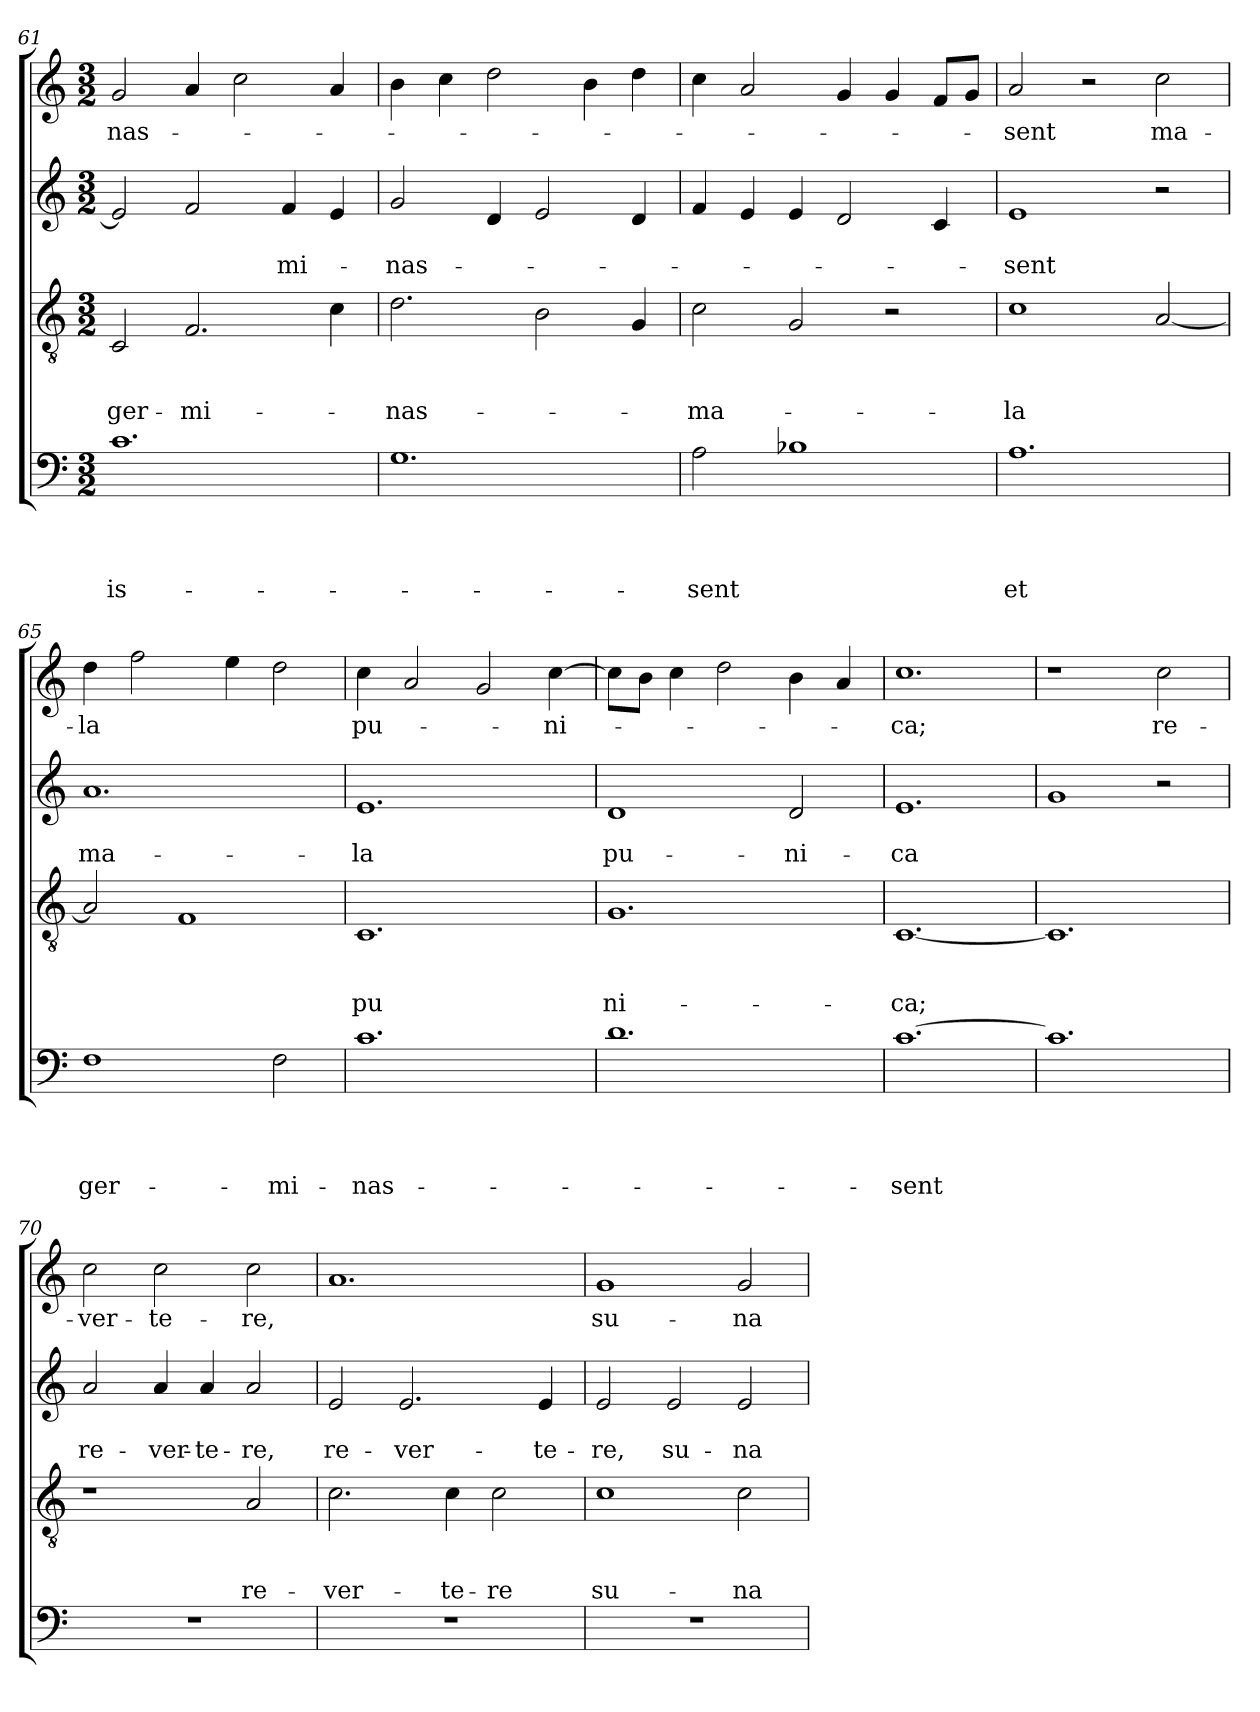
**kern	**text	**text	**text	**text	**kern	**text	**text	**text	**kern	**text	**text	**kern	**text
*part4	*part4	*part4	*part4	*part4	*part3	*part3	*part3	*part3	*part2	*part2	*part2	*part1	*part1
*staff4	*staff4	*staff4	*staff4	*staff4	*staff3	*staff3	*staff3	*staff3	*staff2	*staff2	*staff2	*staff1	*staff1
!!LO:LB:g=z
*clefF4	*	*	*	*	*clefGv2	*	*	*	*clefG2	*	*	*clefG2	*
*k[]	*	*	*	*	*k[]	*	*	*	*k[]	*	*	*k[]	*
*C:	*	*	*	*	*C:	*	*	*	*C:	*	*	*C:	*
*M3/2	*	*	*	*	*M3/2	*	*	*	*M3/2	*	*	*M3/2	*
=61	=61	=61	=61	=61	=61	=61	=61	=61	=61	=61	=61	=61	=61
!	!	!	!	!LO:LY:b	!	!	!	!LO:LY:b	!	!	!	!	!LO:LY:b
1.c	.	.	.	-is-	2C/	.	.	ger-	2e/]	.	.	2g/	-nas-
!	!	!	!	!	!	!	!	!LO:LY:b	!	!	!	!	!
.	.	.	.	.	2.F/	.	.	-mi-	2f/	.	.	4a/	.
.	.	.	.	.	.	.	.	.	.	.	.	2cc\	.
!	!	!	!	!	!	!	!	!	!	!	!LO:LY:b	!	!
.	.	.	.	.	.	.	.	.	4f/	.	-mi-	.	.
.	.	.	.	.	4c\	.	.	.	4e/	.	.	4a/	.
=62	=62	=62	=62	=62	=62	=62	=62	=62	=62	=62	=62	=62	=62
!	!	!	!	!	!	!	!	!LO:LY:b	!	!	!LO:LY:b	!	!
1.G	.	.	.	.	2.d\	.	.	-nas-	2g/	.	-nas-	4b\	.
.	.	.	.	.	.	.	.	.	.	.	.	4cc\	.
.	.	.	.	.	.	.	.	.	4d/	.	.	2dd\	.
.	.	.	.	.	2B\	.	.	.	2e/	.	.	.	.
.	.	.	.	.	.	.	.	.	.	.	.	4b\	.
.	.	.	.	.	4G/	.	.	.	4d/	.	.	4dd\	.
=63	=63	=63	=63	=63	=63	=63	=63	=63	=63	=63	=63	=63	=63
!	!	!	!	!LO:LY:b	!	!	!	!LO:LY:b	!	!	!	!	!
2A\	.	.	.	-sent	2c\	.	.	-ma-	4f/	.	.	4cc\	.
.	.	.	.	.	.	.	.	.	4e/	.	.	2a/	.
1B-X	.	.	.	.	2G/	.	.	.	4e/	.	.	.	.
.	.	.	.	.	.	.	.	.	2d/	.	.	4g/	.
.	.	.	.	.	2r	.	.	.	.	.	.	4g/	.
.	.	.	.	.	.	.	.	.	4c/	.	.	8f/L	.
.	.	.	.	.	.	.	.	.	.	.	.	8g/J	.
=64	=64	=64	=64	=64	=64	=64	=64	=64	=64	=64	=64	=64	=64
!	!	!	!	!LO:LY:b	!	!	!	!LO:LY:b	!	!	!LO:LY:b	!	!LO:LY:b
1.A	.	.	.	et	1c	.	.	-la	1e	.	-sent	2a/	-sent
.	.	.	.	.	.	.	.	.	.	.	.	2r	.
!	!	!	!	!	!	!	!	!	!	!	!	!	!LO:LY:b
.	.	.	.	.	[2A/	.	.	.	2r	.	.	2cc\	ma-
=65	=65	=65	=65	=65	=65	=65	=65	=65	=65	=65	=65	=65	=65
!	!	!	!	!LO:LY:b	!	!	!	!	!	!	!LO:LY:b	!	!LO:LY:b
1F	.	.	.	ger-	2A/]	.	.	.	1.a	.	ma-	4dd\	-la
.	.	.	.	.	.	.	.	.	.	.	.	2ff\	.
.	.	.	.	.	1F	.	.	.	.	.	.	.	.
.	.	.	.	.	.	.	.	.	.	.	.	4ee\	.
!	!	!	!	!LO:LY:b	!	!	!	!	!	!	!	!	!
2F\	.	.	.	-mi-	.	.	.	.	.	.	.	2dd\	.
=66	=66	=66	=66	=66	=66	=66	=66	=66	=66	=66	=66	=66	=66
!	!	!	!	!LO:LY:b	!	!	!	!LO:LY:b	!	!	!LO:LY:b	!	!LO:LY:b
1.c	.	.	.	-nas-	1.C	.	.	pu	1.e	.	-la	4cc\	pu-
.	.	.	.	.	.	.	.	.	.	.	.	2a/	.
.	.	.	.	.	.	.	.	.	.	.	.	2g/	.
!	!	!	!	!	!	!	!	!	!	!	!	!	!LO:LY:b
.	.	.	.	.	.	.	.	.	.	.	.	[4cc\	-ni-
=67	=67	=67	=67	=67	=67	=67	=67	=67	=67	=67	=67	=67	=67
!	!	!	!	!	!	!	!	!LO:LY:b	!	!	!LO:LY:b	!	!
1.d	.	.	.	.	1.G	.	.	ni-	1d	.	pu-	8cc\L]	.
.	.	.	.	.	.	.	.	.	.	.	.	8b\J	.
.	.	.	.	.	.	.	.	.	.	.	.	4cc\	.
.	.	.	.	.	.	.	.	.	.	.	.	2dd\	.
!	!	!	!	!	!	!	!	!	!	!	!LO:LY:b	!	!
.	.	.	.	.	.	.	.	.	2d/	.	-ni-	4b\	.
.	.	.	.	.	.	.	.	.	.	.	.	4a/	.
!!LO:LB:g=z
=68	=68	=68	=68	=68	=68	=68	=68	=68	=68	=68	=68	=68	=68
!	!	!	!	!LO:LY:b	!	!	!	!LO:LY:b	!	!	!LO:LY:b	!	!LO:LY:b
[1.c	.	.	.	-sent	[1.C	.	.	-ca;	1.e	.	-ca	1.cc	-ca;
=69	=69	=69	=69	=69	=69	=69	=69	=69	=69	=69	=69	=69	=69
1.c]	.	.	.	.	1.C]	.	.	.	1g	.	.	1r	.
!	!	!	!	!	!	!	!	!	!	!	!	!	!LO:LY:b
.	.	.	.	.	.	.	.	.	2r	.	.	2cc\	re-
=70	=70	=70	=70	=70	=70	=70	=70	=70	=70	=70	=70	=70	=70
!	!	!	!	!	!	!	!	!	!	!	!LO:LY:b	!	!LO:LY:b
1.r	.	.	.	.	1r	.	.	.	2a/	.	re-	2cc\	-ver-
!	!	!	!	!	!	!	!	!	!	!	!LO:LY:b	!	!LO:LY:b
.	.	.	.	.	.	.	.	.	4a/	.	-ver-	2cc\	-te-
!	!	!	!	!	!	!	!	!	!	!	!LO:LY:b	!	!
.	.	.	.	.	.	.	.	.	4a/	.	-te-	.	.
!	!	!	!	!	!	!	!	!LO:LY:b	!	!	!LO:LY:b	!	!LO:LY:b
.	.	.	.	.	2A/	.	.	re-	2a/	.	-re,	2cc\	-re,
=71	=71	=71	=71	=71	=71	=71	=71	=71	=71	=71	=71	=71	=71
!	!	!	!	!	!	!	!	!LO:LY:b	!	!	!LO:LY:b	!	!
1.r	.	.	.	.	2.c\	.	.	-ver-	2e/	.	re-	1.a	.
!	!	!	!	!	!	!	!	!	!	!	!LO:LY:b	!	!
.	.	.	.	.	.	.	.	.	2.e/	.	-ver-	.	.
!	!	!	!	!	!	!	!	!LO:LY:b	!	!	!	!	!
.	.	.	.	.	4c\	.	.	-te-	.	.	.	.	.
!	!	!	!	!	!	!	!	!LO:LY:b	!	!	!	!	!
.	.	.	.	.	2c\	.	.	-re	.	.	.	.	.
!	!	!	!	!	!	!	!	!	!	!	!LO:LY:b	!	!
.	.	.	.	.	.	.	.	.	4e/	.	-te-	.	.
=72	=72	=72	=72	=72	=72	=72	=72	=72	=72	=72	=72	=72	=72
!	!	!	!	!	!	!	!	!LO:LY:b	!	!	!LO:LY:b	!	!LO:LY:b
1.r	.	.	.	.	1c	.	.	su-	2e/	.	-re,	1g	su-
!	!	!	!	!	!	!	!	!	!	!	!LO:LY:b	!	!
.	.	.	.	.	.	.	.	.	2e/	.	su-	.	.
!	!	!	!	!	!	!	!	!LO:LY:b	!	!	!LO:LY:b	!	!LO:LY:b
.	.	.	.	.	2c\	.	.	-na-	2e/	.	-na-	2g/	-na-
=	=	=	=	=	=	=	=	=	=	=	=	=	=
*-	*-	*-	*-	*-	*-	*-	*-	*-	*-	*-	*-	*-	*-
